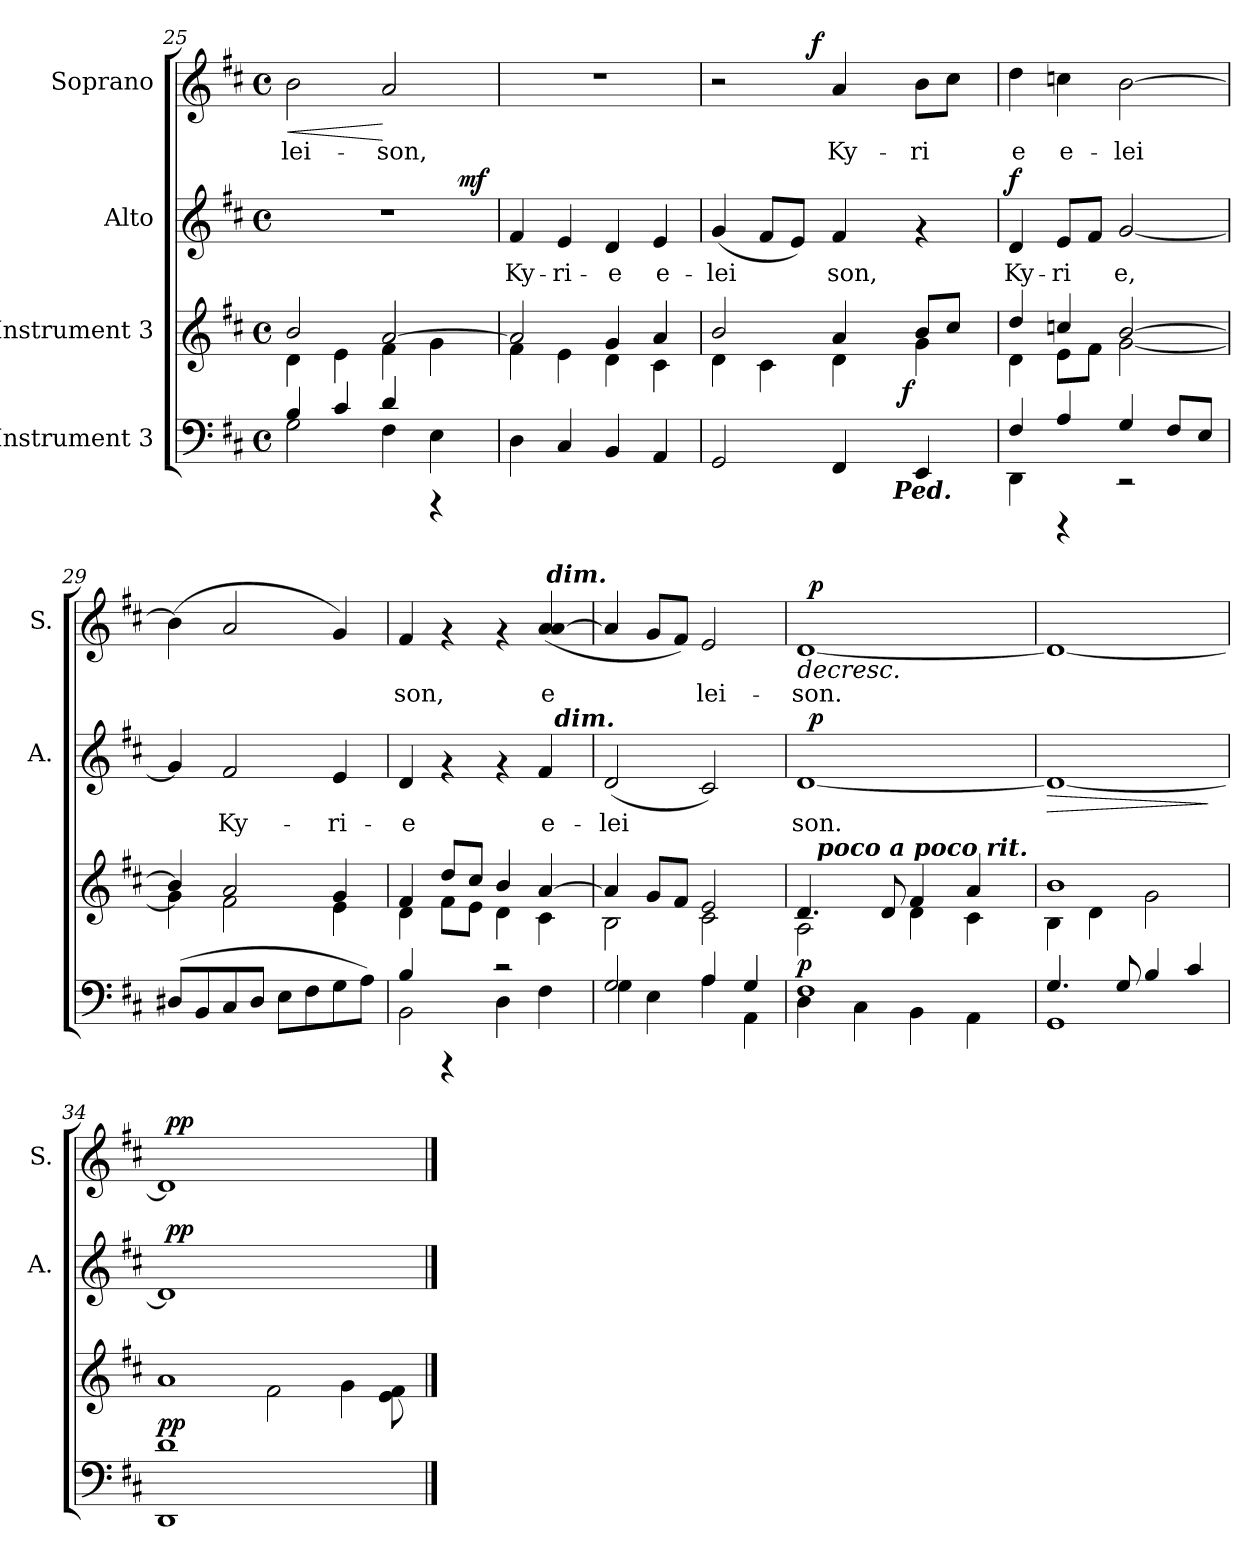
**kern	**dynam	**kern	**dynam	**kern	**text	**dynam	**kern	**text	**dynam
*part4	*part4	*part3	*part3	*part2	*part2	*part2	*part1	*part1	*part1
*staff4	*staff4	*staff3	*staff3	*staff2	*staff2	*staff2	*staff1	*staff1	*staff1
*I"Instrument 3	*	*I"Instrument 3	*	*I"Alto	*	*	*I"Soprano	*	*
*	*	*	*	*I'A.	*	*	*I'S.	*	*
!!LO:LB:g=z
*clefF4	*	*clefG2	*	*clefG2	*	*	*clefG2	*	*
*k[f#c#]	*	*k[f#c#]	*	*k[f#c#]	*	*	*k[f#c#]	*	*
*D:	*	*D:	*	*D:	*	*	*D:	*	*
*M4/4	*	*M4/4	*	*M4/4	*	*	*M4/4	*	*
*met(c)	*	*met(c)	*	*met(c)	*	*	*met(c)	*	*
=25	=25	=25	=25	=25	=25	=25	=25	=25	=25
*^	*	*^	*	*	*	*	*	*	*
!	!	!	!	!	!	!	!	!	!	!LO:LY:b:cj	!LO:HP:b
*	*	*	*	*	*	*^	*	*	*	*	*
4B/	2G\	.	2b/	4d\	.	1r	2ryy	.	.	2b\	-lei-	<
4c#/	.	.	.	4e\	.	.	.	.	.	.	.	.
!	!	!	!	!	!	!	!	!	!	!	!LO:LY:b:cj	!
4d/	4F#\	.	[>2a/	4f#\	.	.	4ryy	.	.	2a/	-son,	[
4rEEE	4E\	.	.	4g\	.	.	16..ryy	.	.	.	.	.
!	!	!	!	!	!	!	!	!	!LO:DY:a	!	!	!
.	.	.	.	.	.	.	8ryy	.	mf	.	.	.
.	.	.	.	.	.	.	64ryy	.	.	.	.	.
=26	=26	=26	=26	=26	=26	=26	=26	=26	=26	=26	=26	=26
!	!	!	!	!	!	!LO:TX:a:Bi:t=cresc.	!	!	!	!	!	!
!	!	!	!	!	!	!	!	!LO:LY:b:cj	!	!	!	!
*v	*v	*	*	*	*	*v	*v	*	*	*	*	*
4D\	.	2a/]	4f#\	.	4f#/	Ky-	.	1r	.	.
!	!	!	!	!	!	!LO:LY:b:cj	!	!	!	!
4C#/	.	.	4e\	.	4e/	-ri-	.	.	.	.
!	!	!	!	!	!	!LO:LY:b:cj	!	!	!	!
4BB/	.	4g/	4d\	.	4d/	-e	.	.	.	.
!	!	!	!	!	!	!LO:LY:b:cj	!	!	!	!
4AA/	.	4a/	4c#\	.	4e/	e-	.	.	.	.
=27	=27	=27	=27	=27	=27	=27	=27	=27	=27	=27
!	!	!	!	!	!	!LO:LY:b:cj	!	!	!	!
*^	*	*	*^	*	*	*	*	*^	*	*
2GG/	2ryy	.	2b/	4d\	2ryy	.	(<4g/	-lei-	.	2r	4..ryy	.	.
!	!	!	!	!	!	!	!	!LO:LY:b:cj	!	!	!	!	!
.	.	.	.	4c#\	.	.	8f#/L	--	.	.	.	.	.
!	!	!	!	!	!	!	!	!LO:LY:b:cj	!	!	!	!	!
.	.	.	.	.	.	.	8e/J)	--	.	.	.	.	.
!	!	!	!	!	!	!	!	!	!	!	!	!	!LO:DY:a
.	.	.	.	.	.	.	.	.	.	.	2ryy	.	f
!	!	!	!	!	!	!	!	!LO:LY:b:cj	!	!	!	!LO:LY:b:cj	!
4FF#/	8ryy	.	4a/	4d\	8..ryy	.	4f#/	-son,	.	4a/	.	Ky-	.
.	16ryy	.	.	.	.	.	.	.	.	.	.	.	.
.	64ryy	.	.	.	.	.	.	.	.	.	.	.	.
!	!LO:TX:b:Bi:t=Ped.	!	!	!	!	!	!	!	!	!	!	!	!
.	4ryy	.	.	.	.	.	.	.	.	.	.	.	.
!	!	!	!	!	!	!LO:DY:b	!	!	!	!	!	!	!
.	.	.	.	.	4ryy	f	.	.	.	.	.	.	.
!	!	!	!	!	!	!	!	!	!	!	!	!LO:LY:b:cj	!
4EE/	.	.	8b/L	4g\	.	.	4rf	.	.	8b\L	.	-ri-	.
!	!	!	!	!	!	!	!	!	!	!	!	!LO:LY:b:cj	!
.	.	.	8cc#/J	.	.	.	.	.	.	8cc#\J	.	--	.
.	.	.	.	.	.	.	.	.	.	.	16ryy	.	.
.	32.ryy	.	.	.	.	.	.	.	.	.	.	.	.
.	.	.	.	.	32ryy	.	.	.	.	.	.	.	.
=28	=28	=28	=28	=28	=28	=28	=28	=28	=28	=28	=28	=28	=28
!	!	!	!	!	!	!	!	!LO:LY:b:cj	!LO:DY:a	!	!	!LO:LY:b:cj	!
*	*	*	*	*v	*v	*	*	*	*	*v	*v	*	*
4F#/	4DD\	.	4dd/	4d\	.	4d/	Ky-	f	4dd\	-e	.
!	!	!	!	!	!	!	!LO:LY:b:cj	!	!	!LO:LY:b:cj	!
4A/	4rBBBB	.	4ccn/	8e\L	.	8e/L	-ri-	.	4ccn\	e-	.
!	!	!	!	!	!	!	!LO:LY:b:cj	!	!	!	!
.	.	.	.	8f#\J	.	8f#/J	--	.	.	.	.
!	!	!	!	!	!	!	!LO:LY:b:cj	!	!	!LO:LY:b:cj	!
4G/	2r	.	[>2b/	[<2g\	.	[<2g/	-e,	.	[>2b\	-lei-	.
8F#/L	.	.	.	.	.	.	.	.	.	.	.
8E/J	.	.	.	.	.	.	.	.	.	.	.
*v	*v	*	*	*	*	*	*	*	*	*	*
=29	=29	=29	=29	=29	=29	=29	=29	=29	=29	=29
!	!	!	!	!	!	!LO:LY:b:cj	!	!	!LO:LY:b:cj	!
(>8D#X/L	.	4b/]	4g\]	.	4g/]	.	.	(>4b\]	--	.
8BB/	.	.	.	.	.	.	.	.	.	.
!	!	!	!	!	!	!LO:LY:b:cj	!	!	!LO:LY:b:cj	!
8C#/	.	2a/	2f#\	.	2f#/	Ky-	.	2a/	--	.
8D#/J	.	.	.	.	.	.	.	.	.	.
8E\L	.	.	.	.	.	.	.	.	.	.
8F#\	.	.	.	.	.	.	.	.	.	.
!	!	!	!	!	!	!LO:LY:b:cj	!	!	!LO:LY:b:cj	!
8G\	.	4g/	4e\	.	4e/	-ri-	.	4g/)	--	.
8A\J)	.	.	.	.	.	.	.	.	.	.
!!LO:LB:g=z
=30	=30	=30	=30	=30	=30	=30	=30	=30	=30	=30
*^	*	*	*	*	*	*	*	*	*	*
!	!	!	!	!	!	!	!LO:LY:b:cj	!	!	!LO:LY:b:cj	!
*	*	*	*	*	*	*^	*	*	*^	*	*
4B/	2BB\	.	4f#/	4d\	.	4d/	2ryy	-e	.	4f#/	2ryy	-son,	.
4rEEE	.	.	8dd/L	8f#\L	.	4rf	.	.	.	4rf	.	.	.
.	.	.	8cc#/J	8e\J	.	.	.	.	.	.	.	.	.
2r	4D\	.	4b/	4d\	.	4rf	4ryy	.	.	4rf	4ryy	.	.
!	!	!	!	!	!	!	!	!LO:LY:b:cj	!	!	!	!LO:LY:b:cj	!
.	4F#\	.	[>4a/	4c#\	.	4f#/	32ryy	e-	.	(<4a/ [<4a/	64ryy	e-	.
!	!	!	!	!	!	!	!	!	!	!	!LO:TX:a:Bi:t=dim.	!	!
.	.	.	.	.	.	.	.	.	.	.	8...ryy	.	.
!	!	!	!	!	!	!	!LO:TX:a:Bi:t=dim.	!	!	!	!	!	!
.	.	.	.	.	.	.	8..ryy	.	.	.	.	.	.
=31	=31	=31	=31	=31	=31	=31	=31	=31	=31	=31	=31	=31	=31
!	!	!	!	!	!	!	!	!LO:LY:b:cj	!	!	!	!LO:LY:b:cj	!
*	*	*	*	*	*	*v	*v	*	*	*	*	*	*
*	*	*	*	*	*	*	*	*	*v	*v	*	*
2G/	4G\	.	4a/]	2B\	.	(<2d/	-lei-	.	4a/]	--	.
!	!	!	!	!	!	!	!	!	!	!LO:LY:b:cj	!
.	4E\	.	8g/L	.	.	.	.	.	8g/L	--	.
!	!	!	!	!	!	!	!	!	!	!LO:LY:b:cj	!
.	.	.	8f#/J	.	.	.	.	.	8f#/J)	--	.
!	!	!	!	!	!	!	!LO:LY:b:cj	!	!	!LO:LY:b:cj	!
4A/	4A\	.	2e/	2c#\	.	2c#/)	--	.	2e/	-lei-	.
4G/	4AA\	.	.	.	.	.	.	.	.	.	.
=32	=32	=32	=32	=32	=32	=32	=32	=32	=32	=32	=32
!	!	!LO:DY:a	!	!	!	!	!LO:LY:b:cj	!	!	!LO:LY:b:cj	!LO:HP:b
*	*	*	*	*^	*	*^	*	*	*^	*	*
1F#	4D\	p	4.d/	2A\	32.ryy	.	[<1d	32ryy	-son.	.	[<1d	32ryy	-son.	>
!	!	!	!	!	!	!	!	!	!	!LO:DY:a	!	!	!	!LO:DY:a
.	.	.	.	.	.	.	.	2ryy	.	p	.	2ryy	.	p
!	!	!	!	!	!LO:TX:a:Bi:t=poco a poco rit.	!	!	!	!	!	!	!	!	!
.	.	.	.	.	2ryy	.	.	.	.	.	.	.	.	.
.	4C#\	.	.	.	.	.	.	.	.	.	.	.	.	.
.	.	.	8d/	.	.	.	.	.	.	.	.	.	.	.
.	4BB\	.	4f#/	4d\	.	.	.	.	.	.	.	.	.	.
.	.	.	.	.	.	.	.	4...ryy	.	.	.	4...ryy	.	.
.	.	.	.	.	4ryy	.	.	.	.	.	.	.	.	.
.	4AA\	.	4a/	4c#\	.	.	.	.	.	.	.	.	.	.
.	.	.	.	.	8ryy	.	.	.	.	.	.	.	.	.
.	.	.	.	.	16ryy	.	.	.	.	.	.	.	.	.
.	.	.	.	.	64ryy	.	.	.	.	.	.	.	.	.
*v	*v	*	*	*	*	*	*	*	*	*	*	*	*	*
.	.	.	.	.	.	.	.	.	.	.	.	.	]
=33	=33	=33	=33	=33	=33	=33	=33	=33	=33	=33	=33	=33	=33
*^	*	*	*	*	*	*	*	*	*	*	*	*	*
!	!	!	!	!	!	!	!	!	!LO:LY:b:cj	!LO:HP:b	!	!	!LO:LY:b:cj	!
*	*	*	*	*v	*v	*	*	*	*	*	*v	*v	*	*
*	*	*	*	*	*	*v	*v	*	*	*	*	*
4.G/	1GG	.	1b	4B\	.	1d_<	.	>	1d_<	.	.
.	.	.	.	4d\	.	.	.	.	.	.	.
8G/	.	.	.	.	.	.	.	.	.	.	.
4B/	.	.	.	2g\	.	.	.	.	.	.	.
4c#/	.	.	.	.	.	.	.	.	.	.	.
*v	*v	*	*	*	*	*	*	*	*	*	*
*	*	*v	*v	*	*	*	*	*	*	*
.	.	.	.	.	.	]	.	.	.
=34	=34	=34	=34	=34	=34	=34	=34	=34	=34
!	!LO:DY:a	!	!	!	!LO:LY:b:cj	!	!	!LO:LY:b:cj	!
*	*	*	*	*^	*	*	*^	*	*
1DD 1d	pp	1a	.	1d]	64ryy	.	.	1d]	64ryy	.	.
!	!	!	!	!	!	!	!LO:DY:a	!	!	!	!LO:DY:a
.	.	.	.	.	1ryy	.	pp	.	1ryy	.	pp
2..ryy	.	2f#\	.	2..ryy	.	.	.	2..ryy	.	.	.
.	.	.	.	.	2ryy	.	.	.	2ryy	.	.
.	.	4g\	.	.	.	.	.	.	.	.	.
.	.	.	.	.	4ryy	.	.	.	4ryy	.	.
.	.	8f#\ 8e\	.	.	.	.	.	.	.	.	.
.	.	.	.	.	16..ryy	.	.	.	16..ryy	.	.
*	*	*	*	*v	*v	*	*	*	*	*	*
*	*	*	*	*	*	*	*v	*v	*	*
==	==	==	==	==	==	==	==	==	==
*-	*-	*-	*-	*-	*-	*-	*-	*-	*-
